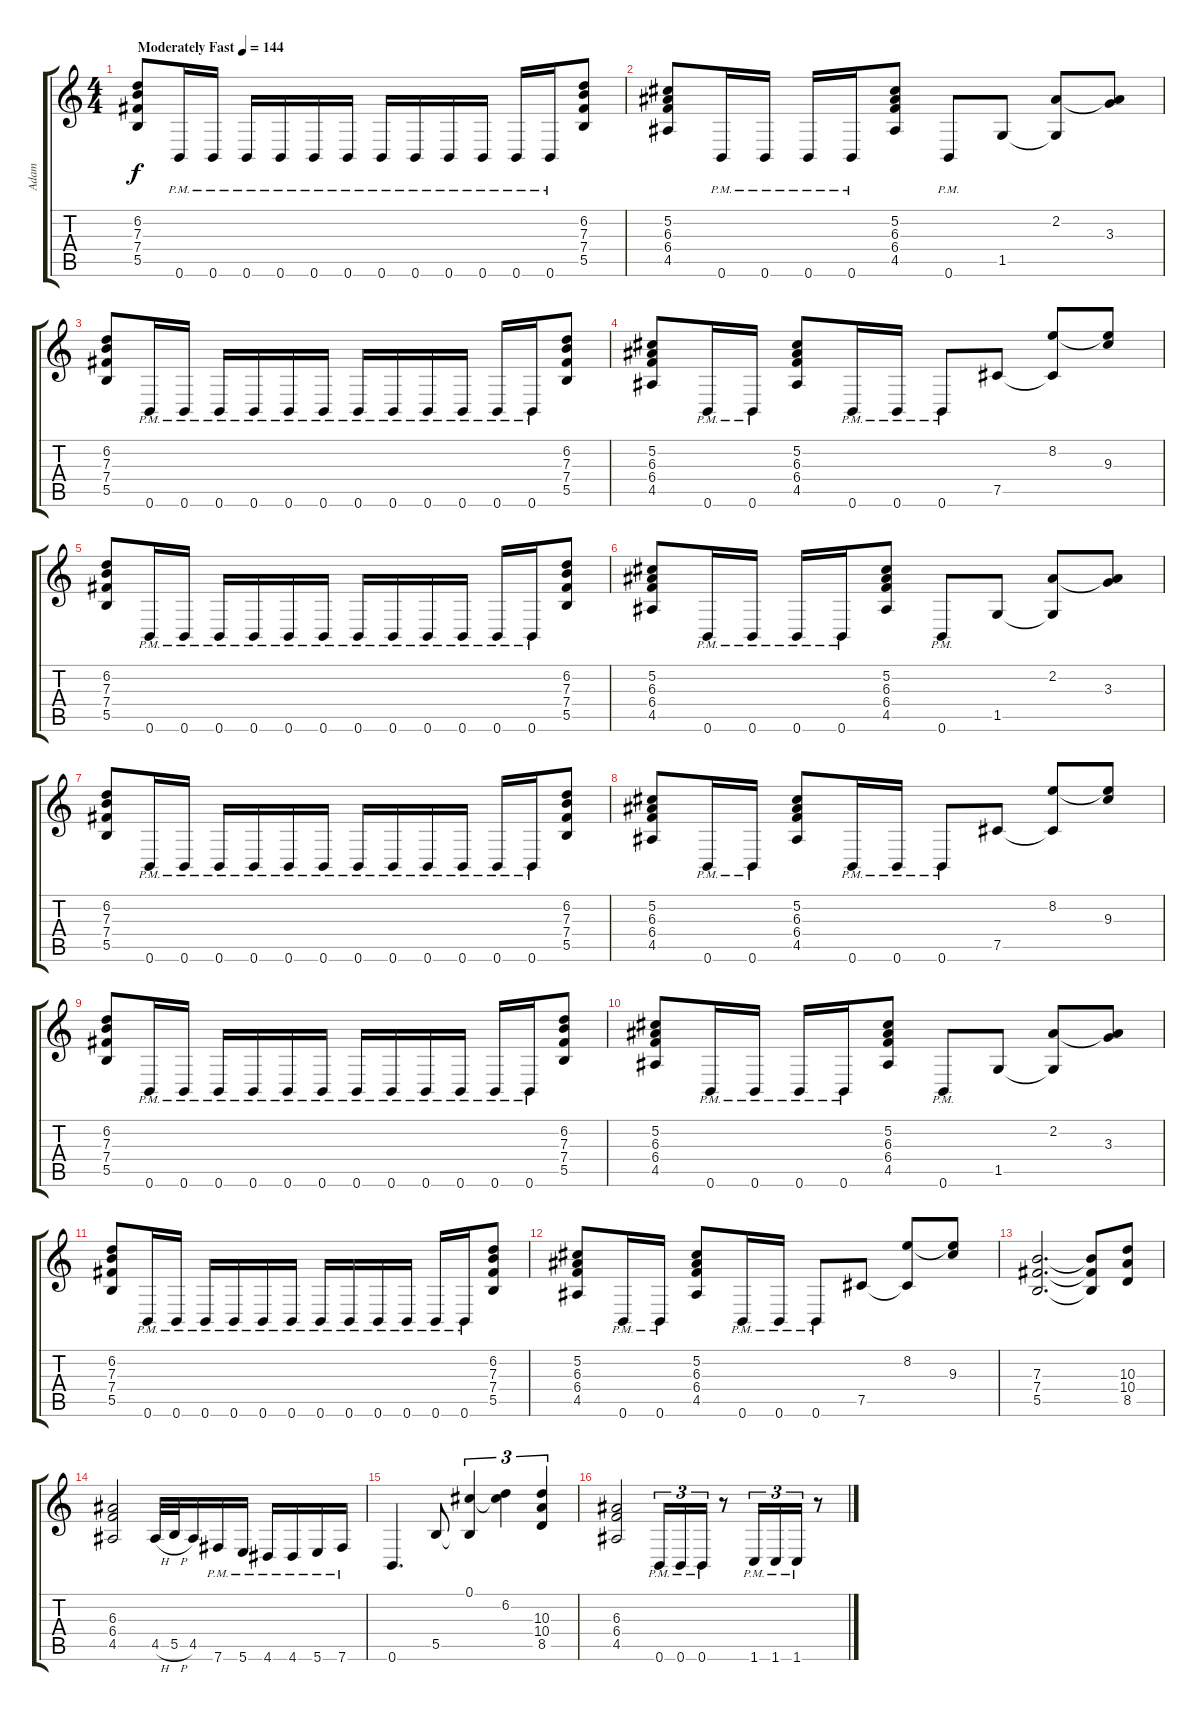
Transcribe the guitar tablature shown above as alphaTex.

\track ("Adam" "Adam") {instrument distortionguitar}
\staff {score tabs}
\tuning (Db4 Ab3 E3 B2 Gb2 B1) {hide}
\ts (4 4)
\tempo (144 "Moderately Fast")
\clef g2
\ks c
(6.2 7.3 7.4 5.5).8{dy f instrument distortionguitar} 0.6{pm}.16 0.6{pm}.16 0.6{pm}.16 0.6{pm}.16 0.6{pm}.16 0.6{pm}.16 0.6{pm}.16 0.6{pm}.16 0.6{pm}.16 0.6{pm}.16 0.6{pm}.16 0.6{pm}.16 (6.2 7.3 7.4 5.5).8 |
(5.2 6.3 6.4 4.5).8 0.6{pm}.16 0.6{pm}.16 0.6{pm}.16 0.6{pm}.16 (5.2 6.3 6.4 4.5).8 0.6{pm}.8 1.5.8 (2.2 1.5{t}).8 (2.2{t} 3.3).8 |
(6.2 7.3 7.4 5.5).8 0.6{pm}.16 0.6{pm}.16 0.6{pm}.16 0.6{pm}.16 0.6{pm}.16 0.6{pm}.16 0.6{pm}.16 0.6{pm}.16 0.6{pm}.16 0.6{pm}.16 0.6{pm}.16 0.6{pm}.16 (6.2 7.3 7.4 5.5).8 |
(5.2 6.3 6.4 4.5).8 0.6{pm}.16 0.6{pm}.16 (5.2 6.3 6.4 4.5).8 0.6{pm}.16 0.6{pm}.16 0.6{pm}.8 7.5.8 (8.2 7.5{t}).8 (8.2{t} 9.3).8 |
(6.2 7.3 7.4 5.5).8 0.6{pm}.16 0.6{pm}.16 0.6{pm}.16 0.6{pm}.16 0.6{pm}.16 0.6{pm}.16 0.6{pm}.16 0.6{pm}.16 0.6{pm}.16 0.6{pm}.16 0.6{pm}.16 0.6{pm}.16 (6.2 7.3 7.4 5.5).8 |
(5.2 6.3 6.4 4.5).8 0.6{pm}.16 0.6{pm}.16 0.6{pm}.16 0.6{pm}.16 (5.2 6.3 6.4 4.5).8 0.6{pm}.8 1.5.8 (2.2 1.5{t}).8 (2.2{t} 3.3).8 |
(6.2 7.3 7.4 5.5).8 0.6{pm}.16 0.6{pm}.16 0.6{pm}.16 0.6{pm}.16 0.6{pm}.16 0.6{pm}.16 0.6{pm}.16 0.6{pm}.16 0.6{pm}.16 0.6{pm}.16 0.6{pm}.16 0.6{pm}.16 (6.2 7.3 7.4 5.5).8 |
(5.2 6.3 6.4 4.5).8 0.6{pm}.16 0.6{pm}.16 (5.2 6.3 6.4 4.5).8 0.6{pm}.16 0.6{pm}.16 0.6{pm}.8 7.5.8 (8.2 7.5{t}).8 (8.2{t} 9.3).8 |
(6.2 7.3 7.4 5.5).8 0.6{pm}.16 0.6{pm}.16 0.6{pm}.16 0.6{pm}.16 0.6{pm}.16 0.6{pm}.16 0.6{pm}.16 0.6{pm}.16 0.6{pm}.16 0.6{pm}.16 0.6{pm}.16 0.6{pm}.16 (6.2 7.3 7.4 5.5).8 |
(5.2 6.3 6.4 4.5).8 0.6{pm}.16 0.6{pm}.16 0.6{pm}.16 0.6{pm}.16 (5.2 6.3 6.4 4.5).8 0.6{pm}.8 1.5.8 (2.2 1.5{t}).8 (2.2{t} 3.3).8 |
(6.2 7.3 7.4 5.5).8 0.6{pm}.16 0.6{pm}.16 0.6{pm}.16 0.6{pm}.16 0.6{pm}.16 0.6{pm}.16 0.6{pm}.16 0.6{pm}.16 0.6{pm}.16 0.6{pm}.16 0.6{pm}.16 0.6{pm}.16 (6.2 7.3 7.4 5.5).8 |
(5.2 6.3 6.4 4.5).8 0.6{pm}.16 0.6{pm}.16 (5.2 6.3 6.4 4.5).8 0.6{pm}.16 0.6{pm}.16 0.6{pm}.8 7.5.8 (8.2 7.5{t}).8 (8.2{t} 9.3).8 |
(7.3 7.4 5.5).2{d} (7.3{t} 7.4{t} 5.5{t}).8 (10.3 10.4 8.5).8 |
(6.3 6.4 4.5).2 4.5{h}.32 5.5{h}.32 4.5.16 7.6{pm}.16 5.6{pm}.16 4.6{pm}.16 4.6{pm}.16 5.6{pm}.16 7.6{pm}.16 |
0.6.4{d} 5.5.8 (0.1 5.5{t}).4{tu (3 2)} (0.1{t} 6.2).4{tu (3 2)} (10.3 10.4 8.5).4{tu (3 2)} |
(6.3 6.4 4.5).2 0.6{pm}.16{tu (3 2)} 0.6{pm}.16{tu (3 2)} 0.6{pm}.16{tu (3 2)} r.8 1.6{pm}.16{tu (3 2)} 1.6{pm}.16{tu (3 2)} 1.6{pm}.16{tu (3 2)} r.8
